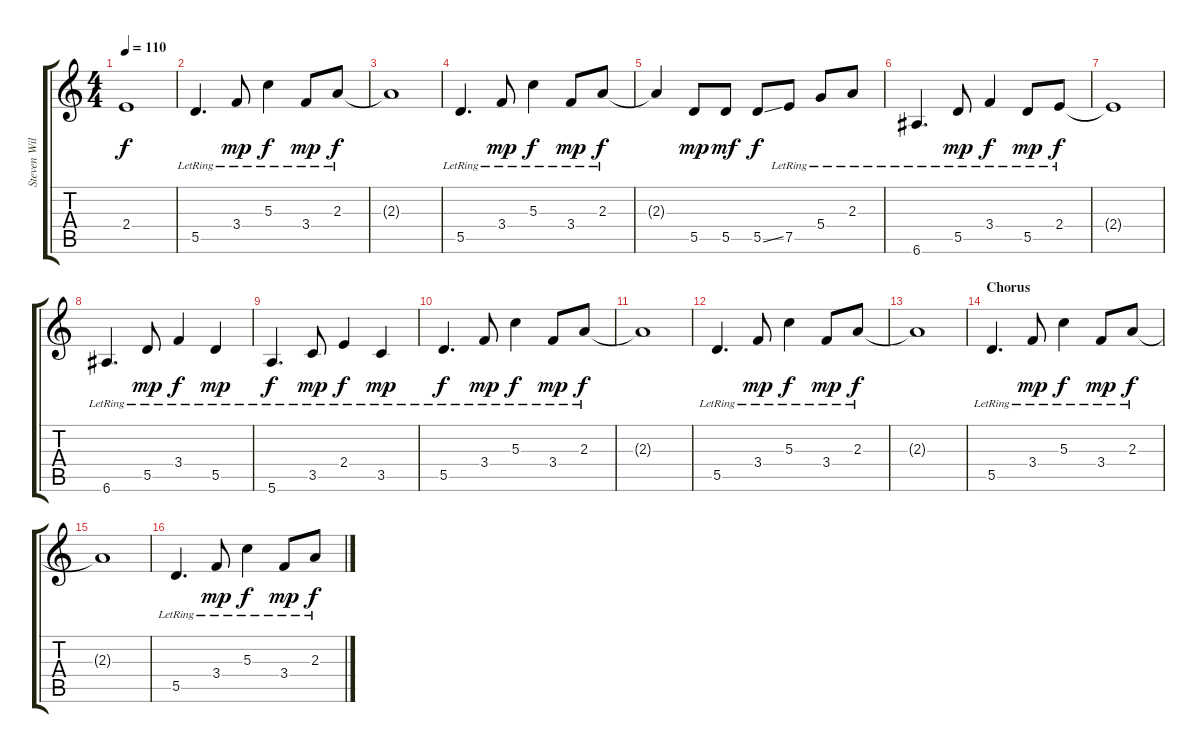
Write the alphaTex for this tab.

\track ("Steven Wilson - Guitar 3" "Steven Wil") {instrument electricguitarclean}
\staff {score tabs}
\tuning (E4 B3 G3 D3 A2 E2) {hide}
\ts (4 4)
\tempo 110
\clef g2
\ks c
2.4{t}.1{dy f} |
5.5{lr}.4{d} 3.4{lr}.8{dy mp} 5.3{lr}.4{dy f} 3.4{lr}.8{dy mp} 2.3{lr}.8{dy f} |
2.3{t}.1 |
5.5{lr}.4{d} 3.4{lr}.8{dy mp} 5.3{lr}.4{dy f} 3.4{lr}.8{dy mp} 2.3{lr}.8{dy f} |
2.3{t}.4 5.5.8{dy mp} 5.5.8{dy mf} 5.5{ss}.8{dy f} 7.5{lr}.8 5.4{lr}.8 2.3{lr}.8 |
6.6{lr}.4{d} 5.5{lr}.8{dy mp} 3.4{lr}.4{dy f} 5.5{lr}.8{dy mp} 2.4{lr}.8{dy f} |
2.4{t}.1 |
6.6{lr}.4{d} 5.5{lr}.8{dy mp} 3.4{lr}.4{dy f} 5.5{lr}.4{dy mp} |
5.6{lr}.4{d dy f} 3.5{lr}.8{dy mp} 2.4{lr}.4{dy f} 3.5{lr}.4{dy mp} |
5.5{lr}.4{d dy f} 3.4{lr}.8{dy mp} 5.3{lr}.4{dy f} 3.4{lr}.8{dy mp} 2.3{lr}.8{dy f} |
2.3{t}.1 |
5.5{lr}.4{d} 3.4{lr}.8{dy mp} 5.3{lr}.4{dy f} 3.4{lr}.8{dy mp} 2.3{lr}.8{dy f} |
2.3{t}.1 |
\section ("" "Chorus")
5.5{lr}.4{d} 3.4{lr}.8{dy mp} 5.3{lr}.4{dy f} 3.4{lr}.8{dy mp} 2.3{lr}.8{dy f} |
2.3{t}.1 |
5.5{lr}.4{d} 3.4{lr}.8{dy mp} 5.3{lr}.4{dy f} 3.4{lr}.8{dy mp} 2.3{lr}.8{dy f}
